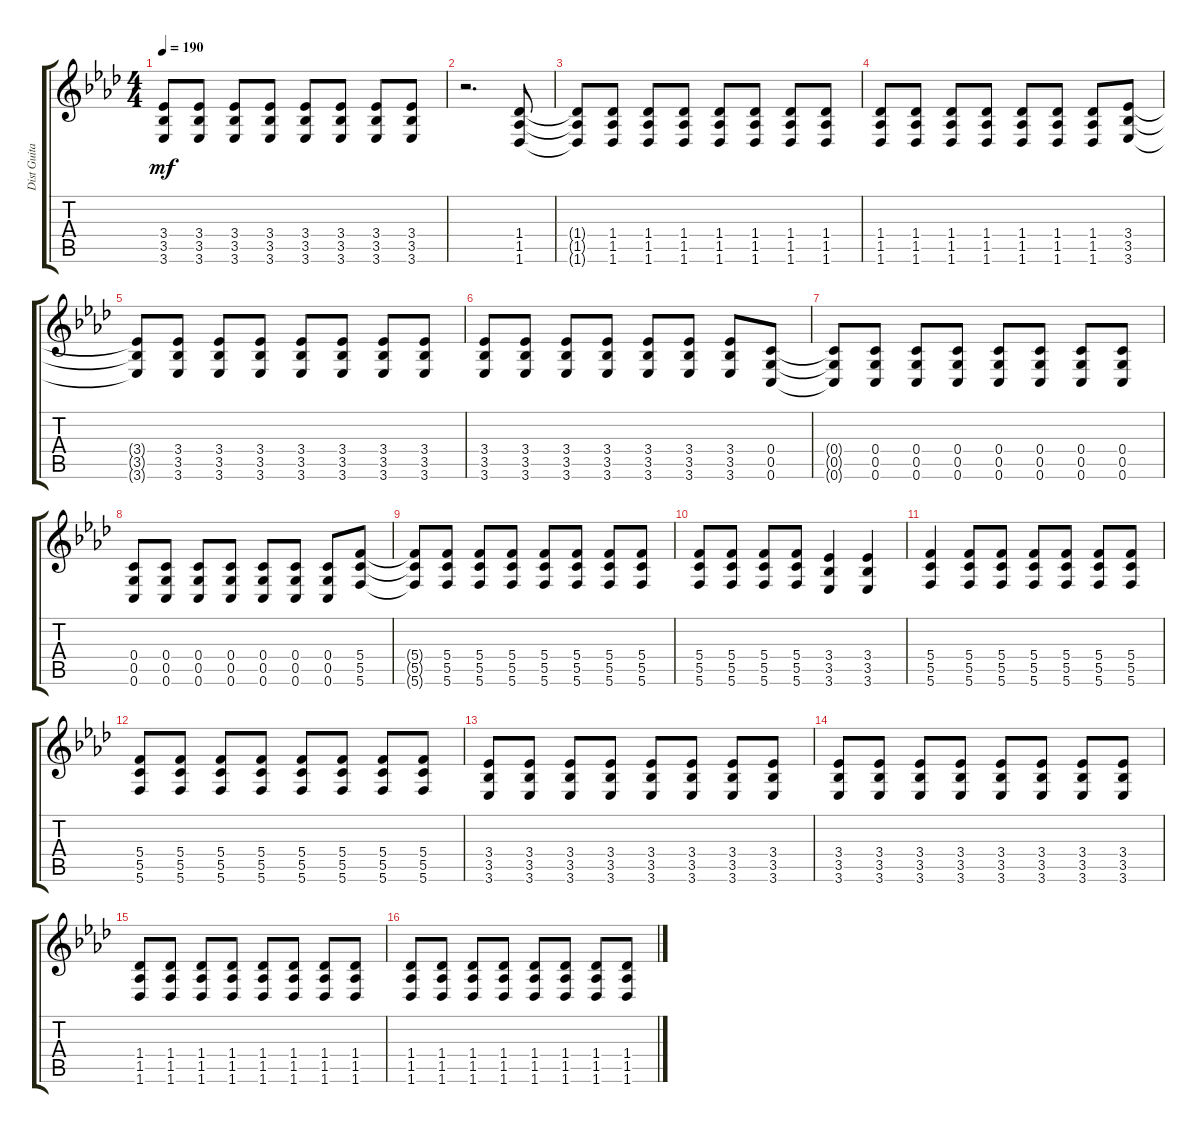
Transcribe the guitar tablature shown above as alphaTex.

\track ("Dist Guitar 5" "Dist Guita") {instrument distortionguitar}
\staff {score tabs}
\tuning (D4 A3 F3 C3 G2 C2) {hide}
\ts (4 4)
\tempo 190
\clef g2
\ks ab
(3.4 3.5 3.6).8{dy mf} (3.4 3.5 3.6).8 (3.4 3.5 3.6).8 (3.4 3.5 3.6).8 (3.4 3.5 3.6).8 (3.4 3.5 3.6).8 (3.4 3.5 3.6).8 (3.4 3.5 3.6).8 |
r.2{d} (1.4 1.5 1.6).8 |
(1.4{t} 1.5{t} 1.6{t}).8 (1.4 1.5 1.6).8 (1.4 1.5 1.6).8 (1.4 1.5 1.6).8 (1.4 1.5 1.6).8 (1.4 1.5 1.6).8 (1.4 1.5 1.6).8 (1.4 1.5 1.6).8 |
(1.4 1.5 1.6).8 (1.4 1.5 1.6).8 (1.4 1.5 1.6).8 (1.4 1.5 1.6).8 (1.4 1.5 1.6).8 (1.4 1.5 1.6).8 (1.4 1.5 1.6).8 (3.4 3.5 3.6).8 |
(3.4{t} 3.5{t} 3.6{t}).8 (3.4 3.5 3.6).8 (3.4 3.5 3.6).8 (3.4 3.5 3.6).8 (3.4 3.5 3.6).8 (3.4 3.5 3.6).8 (3.4 3.5 3.6).8 (3.4 3.5 3.6).8 |
(3.4 3.5 3.6).8 (3.4 3.5 3.6).8 (3.4 3.5 3.6).8 (3.4 3.5 3.6).8 (3.4 3.5 3.6).8 (3.4 3.5 3.6).8 (3.4 3.5 3.6).8 (0.4 0.5 0.6).8 |
(0.4{t} 0.5{t} 0.6{t}).8 (0.4 0.5 0.6).8 (0.4 0.5 0.6).8 (0.4 0.5 0.6).8 (0.4 0.5 0.6).8 (0.4 0.5 0.6).8 (0.4 0.5 0.6).8 (0.4 0.5 0.6).8 |
(0.4 0.5 0.6).8 (0.4 0.5 0.6).8 (0.4 0.5 0.6).8 (0.4 0.5 0.6).8 (0.4 0.5 0.6).8 (0.4 0.5 0.6).8 (0.4 0.5 0.6).8 (5.4 5.5 5.6).8 |
(5.4{t} 5.5{t} 5.6{t}).8 (5.4 5.5 5.6).8 (5.4 5.5 5.6).8 (5.4 5.5 5.6).8 (5.4 5.5 5.6).8 (5.4 5.5 5.6).8 (5.4 5.5 5.6).8 (5.4 5.5 5.6).8 |
(5.4 5.5 5.6).8 (5.4 5.5 5.6).8 (5.4 5.5 5.6).8 (5.4 5.5 5.6).8 (3.4 3.5 3.6).4 (3.4 3.5 3.6).4 |
(5.4 5.5 5.6).4 (5.4 5.5 5.6).8 (5.4 5.5 5.6).8 (5.4 5.5 5.6).8 (5.4 5.5 5.6).8 (5.4 5.5 5.6).8 (5.4 5.5 5.6).8 |
(5.4 5.5 5.6).8 (5.4 5.5 5.6).8 (5.4 5.5 5.6).8 (5.4 5.5 5.6).8 (5.4 5.5 5.6).8 (5.4 5.5 5.6).8 (5.4 5.5 5.6).8 (5.4 5.5 5.6).8 |
(3.4 3.5 3.6).8 (3.4 3.5 3.6).8 (3.4 3.5 3.6).8 (3.4 3.5 3.6).8 (3.4 3.5 3.6).8 (3.4 3.5 3.6).8 (3.4 3.5 3.6).8 (3.4 3.5 3.6).8 |
(3.4 3.5 3.6).8 (3.4 3.5 3.6).8 (3.4 3.5 3.6).8 (3.4 3.5 3.6).8 (3.4 3.5 3.6).8 (3.4 3.5 3.6).8 (3.4 3.5 3.6).8 (3.4 3.5 3.6).8 |
(1.4 1.5 1.6).8 (1.4 1.5 1.6).8 (1.4 1.5 1.6).8 (1.4 1.5 1.6).8 (1.4 1.5 1.6).8 (1.4 1.5 1.6).8 (1.4 1.5 1.6).8 (1.4 1.5 1.6).8 |
(1.4 1.5 1.6).8 (1.4 1.5 1.6).8 (1.4 1.5 1.6).8 (1.4 1.5 1.6).8 (1.4 1.5 1.6).8 (1.4 1.5 1.6).8 (1.4 1.5 1.6).8 (1.4 1.5 1.6).8
